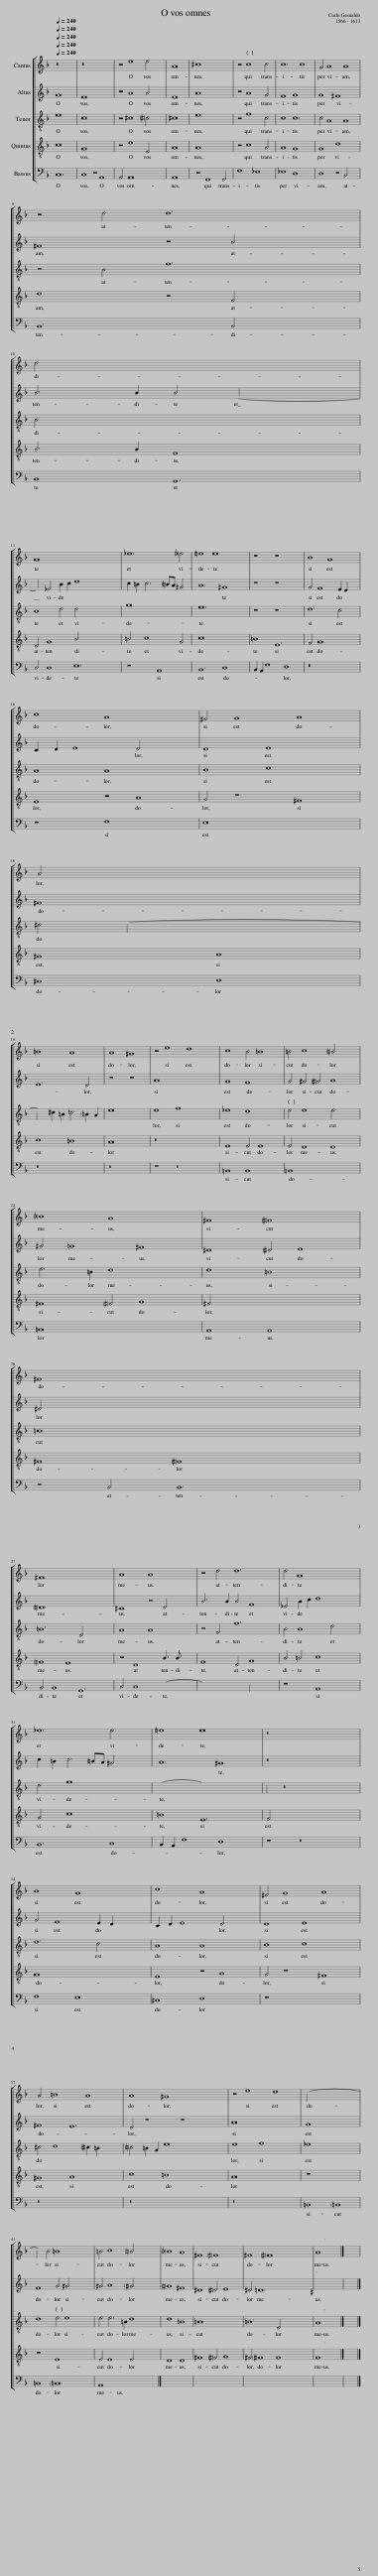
X:1
%%score [ 1 2 3 4 5 ]
L:1/8
Q:1/4=240
M:none
I:linebreak $
K:F
V:1 treble
V:2 treble
V:3 treble-8
V:4 treble-8
V:5 bass
V:1
 z16 x8 | z16 x4 | z4 e8 e4 x4 | A16 | ^c16 | %5
 z4 c8 c4 | c12 c8 | G4 A8 A8 |$ z4 d4 d12 |$ d4 x16 |$ %10
 G16 x20 | _e12 !courtesy!_e4 | !courtesy!=e8 e16 | z8 z8 x4 | B8 G8 x4 |$ %15
 c8 A8 x4 | ^F4 G8 A8 |$ A4 x12 |$ =B8 A8 | A8 ^G8 | %20
 z4 e8 d8 x4 | c8 B4 =B8 | =B4 c8 !courtesy!=B4 x4 |$ !courtesy!_B8 A8 x4 | ^F8 !courtesy!^F8 x4 |$ %25
 ^F8 x12 |$ ^F16 x8 | A8 A8 x4 | z4 d4 d12 | d4 G16 |$ %30
 _e12 e4 x4 | !courtesy!=e8 e16 | z16 x8 |$ B8 G8 x8 | c8 A8 x4 | %35
 ^F4 G8 A8 |$ A4 =B8 A8 | A8 ^G8 x8 | z4 e8 d8 | x4- x12 |$ %40
 x4 B4 =B8 x8 | =B4 c8 !courtesy!=B4 x8 | !courtesy!_B8 A8 | ^F8 !courtesy!^F8 x4 | ^F8 !courtesy!^F16 x4 | %45
 A8 x16 |] x16 | %47
V:2
 G16 x8 | E16 x4 | z4 A8 A4 x4 | E16 | A16 | %5
 z4 A8 G4 | F8 G8 x4 | G8 ^F8 x4 |$ ^F8 z4 B4 x4 |$ B6 B2 B4 x4- x4 |$ %10
 x4 _E4 B2 c2 d8 x16 | c2 =B2 c6 !courtesy!=BA ^G4 | A12 ^G8 x4 | z8 z8 x4 | G4 F8 E2 D2 x4 |$ %15
 C2 D2 E8 D4 x4 | D8 E8 x4 |$ ^F8 x8 |$ E12 D4 | z8 z8 | %20
 A16 x8 | G8 F8 x4 | G4 ^G4 !courtesy!^G4 A8 |$ ^G4 =G8 ^F8 | ^D8 !courtesy!^D4 E8 |$ %25
 ^D4 x16 |$ !courtesy!=D24 | ^C8 z4 D4 x4 | B6 B2 B4 F8 | _E4 B2 c2 d8 x4 |$ %30
 c2 =B2 c6 !courtesy!=BA ^G4 x4 | A12 ^G8 x4 | z16 x8 |$ G4 F8 E2 D2 x8 | C2 D2 E8 D4 x4 | %35
 D8 E8 x4 |$ ^F8 E12 | D4 z8 z8 x4 | A16 x4 | G8 x8 |$ %40
 F8 G4 ^G4 x8 | ^G4 A8 !courtesy!^G4 x8 | !courtesy!=G8 ^F8 | ^D8 !courtesy!^D4 E8 | ^D4 =D24 | %45
 x16 x8 |] x16 | %47
V:3
 e16 x8 | c16 x4 | z4 ^c8 !courtesy!^c4 x4 | ^c16 | e16 | %5
 z4 f8 c4 | c8 c12 | c4 A8 A8 |$ z4 B4 f12 |$ B4 x16 |$ %10
 B8 d4 d4 x20 | g16 | e24 | z8 z8 x4 | d12 c4 x4 |$ %15
 A8 A8 x4 | B8 c8 x4 |$ ^c4 x4- x8 |$ x4 ^c2 =B2 =c4 !courtesy!=B2 A2 | e16 | %20
 e8 f8 x8 | _e8 d8 x4 | e4 e8 e4 x4 |$ e6 =B2 d8 x4 | d8 =B8 x4 |$ %25
 =B16 x4 |$ =B12 D4 x8 | A8 A8 x4 | z4 F4 f12 | B4 B8 d4 x4 |$ %30
 d4 g16 | x8- x12 x4 | x4 z16 x4 |$ d12 c4 x8 | A8 A8 x4 | %35
 B8 c8 x4 |$ ^c4 d8 !courtesy!^c2 =B2 x4 | !courtesy!=c4 =B2 A2 e16 | e8 f8 x4 | _e8 x8 |$ %40
 d8 e4 e8 x4 | e4 e6 =B2 d8 x4 | d8 =B8 | =B16 x4 | =B12 D4 x12 | %45
 A8 x16 |] x16 | %47
V:4
 c16 x8 | G16 x4 | z4 e8 E4 x4 | A16 | A16 | %5
 z4 c8 A4 | A8 G8 x4 | G8 d8 x4 |$ d8 z4 F4 x4 |$ B6 B2 F8 x4 |$ %10
 D4 G8 B4 x20 | =B4 c8 G4 | c16 x8 | =B8 E12 | F4 G16 |$ %15
 E8 z4 A8 | G4 z8 ^F8 |$ ^G8 A8 |$ c8 =B8 | A16 | %20
 z16 x8 | E8 E4 E8 | E4 D8 D8 |$ ^F8 !courtesy!^F4 G8 | ^F4 x16 |$ %25
 ^F8 !courtesy!^F8 x4 |$ !courtesy!=F8 E8 x8 | z4 D8 B3 B x4 | F8 D4 G8 | B4 =B4 c8 x4 |$ %30
 G4 c16 | =B8 E12 x4 | F4 x20 |$ G16 x8 | E8 z4 A8 | %35
 G4 z8 ^F8 |$ ^G8 A8 x4 | c8 =B8 x8 | A16 x4 | z8 x8 |$ %40
 z8 E8 x8 | E4 E8 E4 x8 | D8 D8 | ^F8 !courtesy!^F4 G8 | ^F4 !courtesy!^F8 F8 x8 | %45
 F8 x16 |] x16 | %47
V:5
 C,24 | C,8 z4 A,,8 | A,,4 A,,16 | A,,16 | z4 F,,8 F,,4 | %5
 F,8 _E,8 | _E,8 D,8 x4 | D,8 z4 B,,4 x4 |$ B,,12 B,,4 x4 |$ B,,8 G,,12 |$ %10
 C,4 C,8 E,24 | z8 A,,8 | B,,12 C,8 x4 | B,,2 A,,2 F,8 D,8 | z16 x4 |$ %15
 z8 F,8 x4 | E,16 x4 |$ ^C,8 D,8 |$ z16 | z16 | %20
 z8 z16 | =B,,8 B,,8 x4 | =B,,8 x12 |$ =B,,16 x4 | A,,8 A,,8 x4 |$ %25
 z4 B,,4 B,,12 |$ B,,4 B,,8 G,,12 | C,4 C,8 x8- | x12 x4 x4 | z8 A,,8 x4 |$ %30
 B,,12 C,8 | B,,2 A,,2 F,8 D,8 x4 | z8 z16 |$ F,8 E,16 | ^C,8 D,8 x4 | %35
 z8 x12 |$ z16 x4 | z16 x8 | z16 x4 | =B,,8 !courtesy!=B,,8 |$ %40
 =B,,8 !courtesy!=B,,16 | A,,8 x16 | x16 | x20 | x28 | %45
 x24 |] x16 | %47
